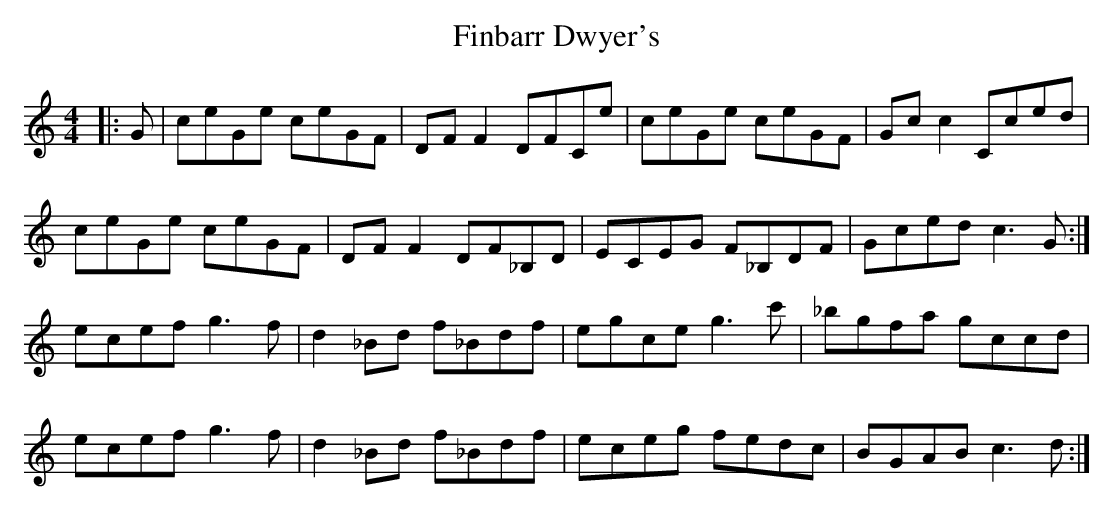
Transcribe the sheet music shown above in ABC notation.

X:1
T: Finbarr Dwyer's
M: 4/4
L: 1/8
K: Cmaj
|:G|ceGe ceGF|DFF2 DFCe|ceGe ceGF|Gcc2 Cced|
ceGe ceGF|DFF2 DF_B,D|ECEG F_B,DF|Gced c3G:|
ecef g3f|d2_Bd f_Bdf|egce g3c'|_bgfa gccd|
ecef g3f|d2_Bd f_Bdf|eceg fedc|BGAB c3d:|
